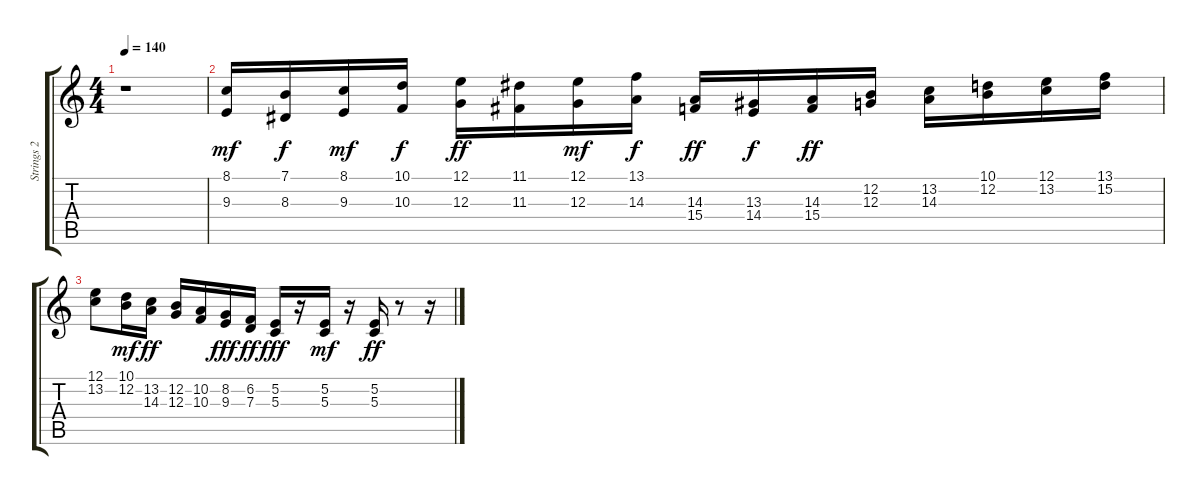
\track ("Strings 2" "Strings 2") {instrument stringensemble1}
\staff {score tabs}
\tuning (E4 B3 G3 D3 A2 E2) {hide}
\ts (4 4)
\tempo 140
\clef g2
\ks c
r.1{dy mf} |
(8.1 9.3).16 (7.1 8.3).16{dy f} (8.1 9.3).16{dy mf} (10.1 10.3).16{dy f} (12.1 12.3).16{dy ff} (11.1 11.3).16 (12.1 12.3).16{dy mf} (13.1 14.3).16{dy f} (14.3 15.4).16{dy ff} (13.3 14.4).16{dy f} (14.3 15.4).16{dy ff} (12.2 12.3).16 (13.2 14.3).16 (10.1 12.2).16 (12.1 13.2).16 (13.1 15.2).16 |
(12.1 13.2).8 (10.1 12.2).16{dy mf} (13.2 14.3).16{dy ff} (12.2 12.3).16 (10.2 10.3).16 (8.2 9.3).16{dy fff} (6.2 7.3).16{dy ff} (5.2 5.3).16{dy fff} r.16 (5.2 5.3).16{dy mf} r.16 (5.2 5.3).16{dy ff} r.8 r.16
